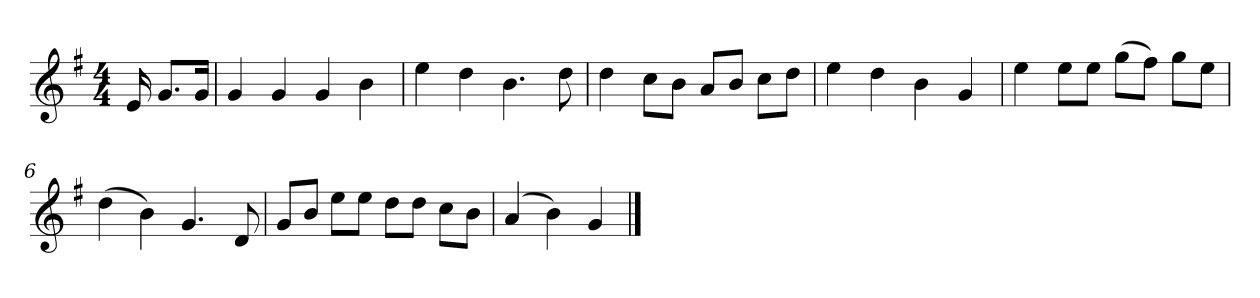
**kern
*part1
*staff1
*k[f#]
*M4/4
*MM120
=
16e
8.gL
16gJk
=1
4g
4g
4g
4b
=2
4ee
4dd
4.b
8dd
=3
4dd
8ccL
8bJ
8aL
8bJ
8ccL
8ddJ
=4
4ee
4dd
4b
4g
=5
4ee
8eeL
8eeJ
(8ggL
8ff#J)
8ggL
8eeJ
=6
(4dd
4b)
4.g
8d
=7
8gL
8bJ
8eeL
8eeJ
8ddL
8ddJ
8ccL
8bJ
=8
(4a
4b)
4g
==
*-
